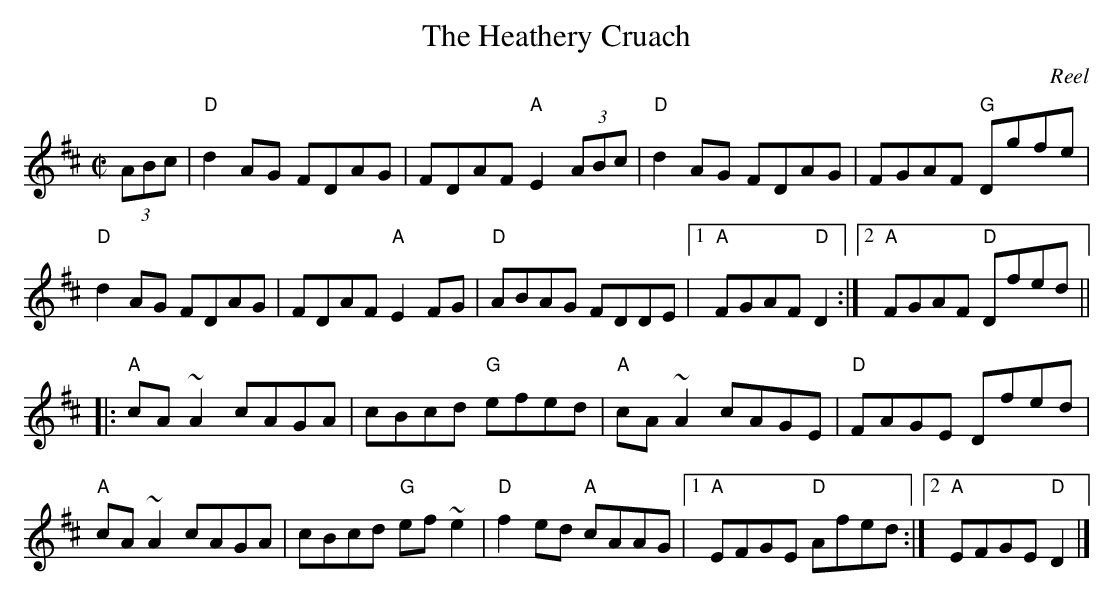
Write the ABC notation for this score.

X:1
T:Heathery Cruach, The
M:C|
L:1/8
C:Reel
K:DMaj
(3ABc| "D"d2AG FDAG|FDAF "A"E2 (3ABc|"D"d2AG FDAG|FGAF "G"Dgfe|
"D"d2AG FDAG|FDAF "A"E2FG|"D"ABAG FDDE|1 "A"FGAF "D"D2:|]2 "A"FGAF "D"Dfed||
|:"A"cA~A2 cAGA|cBcd "G"efed|"A"cA~A2 cAGE|"D"FAGE Dfed|
"A"cA~A2 cAGA|cBcd "G"ef~e2|"D"f2ed "A"cAAG|1 "A"EFGE "D"Afed:|2"A"EFGE "D"D2|]
